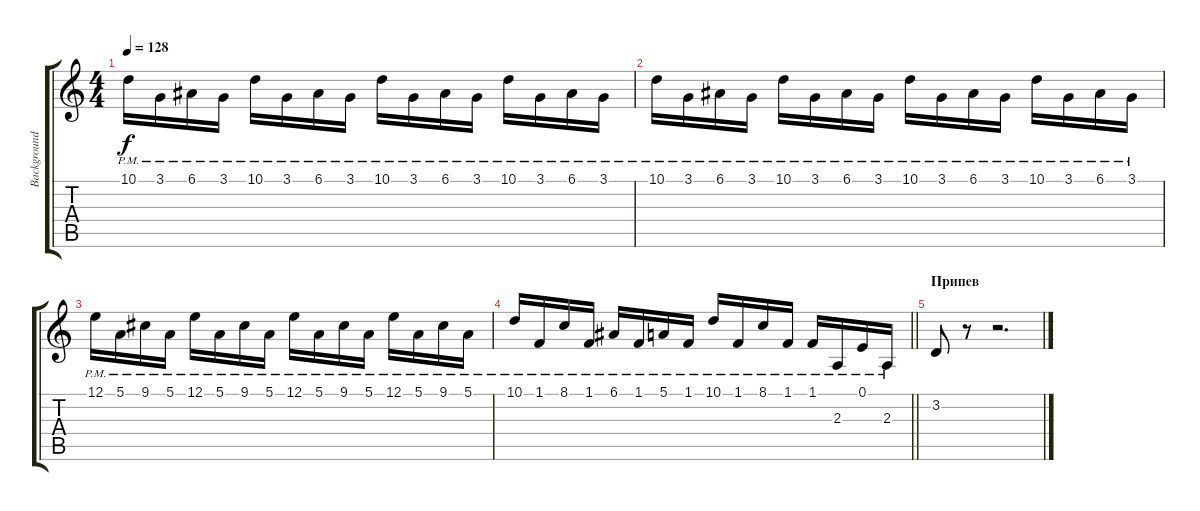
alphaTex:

\track ("Background 3" "Background") {instrument viola}
\staff {score tabs}
\tuning (E4 B3 G3 D3 A2 E2) {hide}
\ts (4 4)
\tempo 128
\clef g2
\ks c
10.1{pm}.16{dy f} 3.1{pm}.16 6.1{pm}.16 3.1{pm}.16 10.1{pm}.16 3.1{pm}.16 6.1{pm}.16 3.1{pm}.16 10.1{pm}.16 3.1{pm}.16 6.1{pm}.16 3.1{pm}.16 10.1{pm}.16 3.1{pm}.16 6.1{pm}.16 3.1{pm}.16 |
10.1{pm}.16 3.1{pm}.16 6.1{pm}.16 3.1{pm}.16 10.1{pm}.16 3.1{pm}.16 6.1{pm}.16 3.1{pm}.16 10.1{pm}.16 3.1{pm}.16 6.1{pm}.16 3.1{pm}.16 10.1{pm}.16 3.1{pm}.16 6.1{pm}.16 3.1{pm}.16 |
12.1{pm}.16 5.1{pm}.16 9.1{pm}.16 5.1{pm}.16 12.1{pm}.16 5.1{pm}.16 9.1{pm}.16 5.1{pm}.16 12.1{pm}.16 5.1{pm}.16 9.1{pm}.16 5.1{pm}.16 12.1{pm}.16 5.1{pm}.16 9.1{pm}.16 5.1{pm}.16 |
\barLineRight lightlight
10.1{pm}.16 1.1{pm}.16 8.1{pm}.16 1.1{pm}.16 6.1{pm}.16 1.1{pm}.16 5.1{pm}.16 1.1{pm}.16 10.1{pm}.16 1.1{pm}.16 8.1{pm}.16 1.1{pm}.16 1.1{pm}.16 2.3{pm}.16 0.1{pm}.16 2.3{pm}.16 |
\section ("" "Припев")
3.2.8 r.8 r.2{d}
